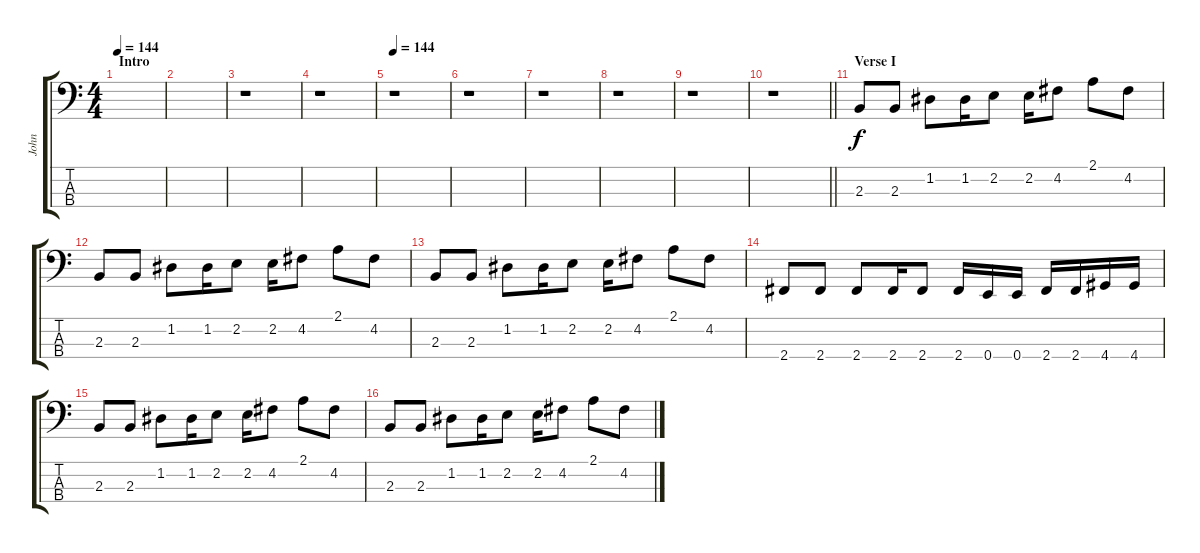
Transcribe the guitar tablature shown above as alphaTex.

\track ("John" "John") {instrument electricbassfinger}
\staff {score tabs}
\tuning (G2 D2 A1 E1) {hide}
\ts (4 4)
\section ("" "Intro")
\tempo 144
\tempo 220
\tempo 144
\clef f4
\ks c
|
|
r.1 |
r.1 |
\tempo 144
r.1 |
r.1 |
r.1 |
r.1 |
r.1 |
\barLineRight lightlight
r.1 |
\section ("" "Verse I")
2.3.8 2.3.8 1.2.8 1.2.16 2.2.8 2.2.16 4.2.8 2.1.8 4.2.8 |
2.3.8 2.3.8 1.2.8 1.2.16 2.2.8 2.2.16 4.2.8 2.1.8 4.2.8 |
2.3.8 2.3.8 1.2.8 1.2.16 2.2.8 2.2.16 4.2.8 2.1.8 4.2.8 |
2.4.8 2.4.8 2.4.8 2.4.16 2.4.8 2.4.16 0.4.16 0.4.16 2.4.16 2.4.16 4.4.16 4.4.16 |
2.3.8 2.3.8 1.2.8 1.2.16 2.2.8 2.2.16 4.2.8 2.1.8 4.2.8 |
2.3.8 2.3.8 1.2.8 1.2.16 2.2.8 2.2.16 4.2.8 2.1.8 4.2.8
